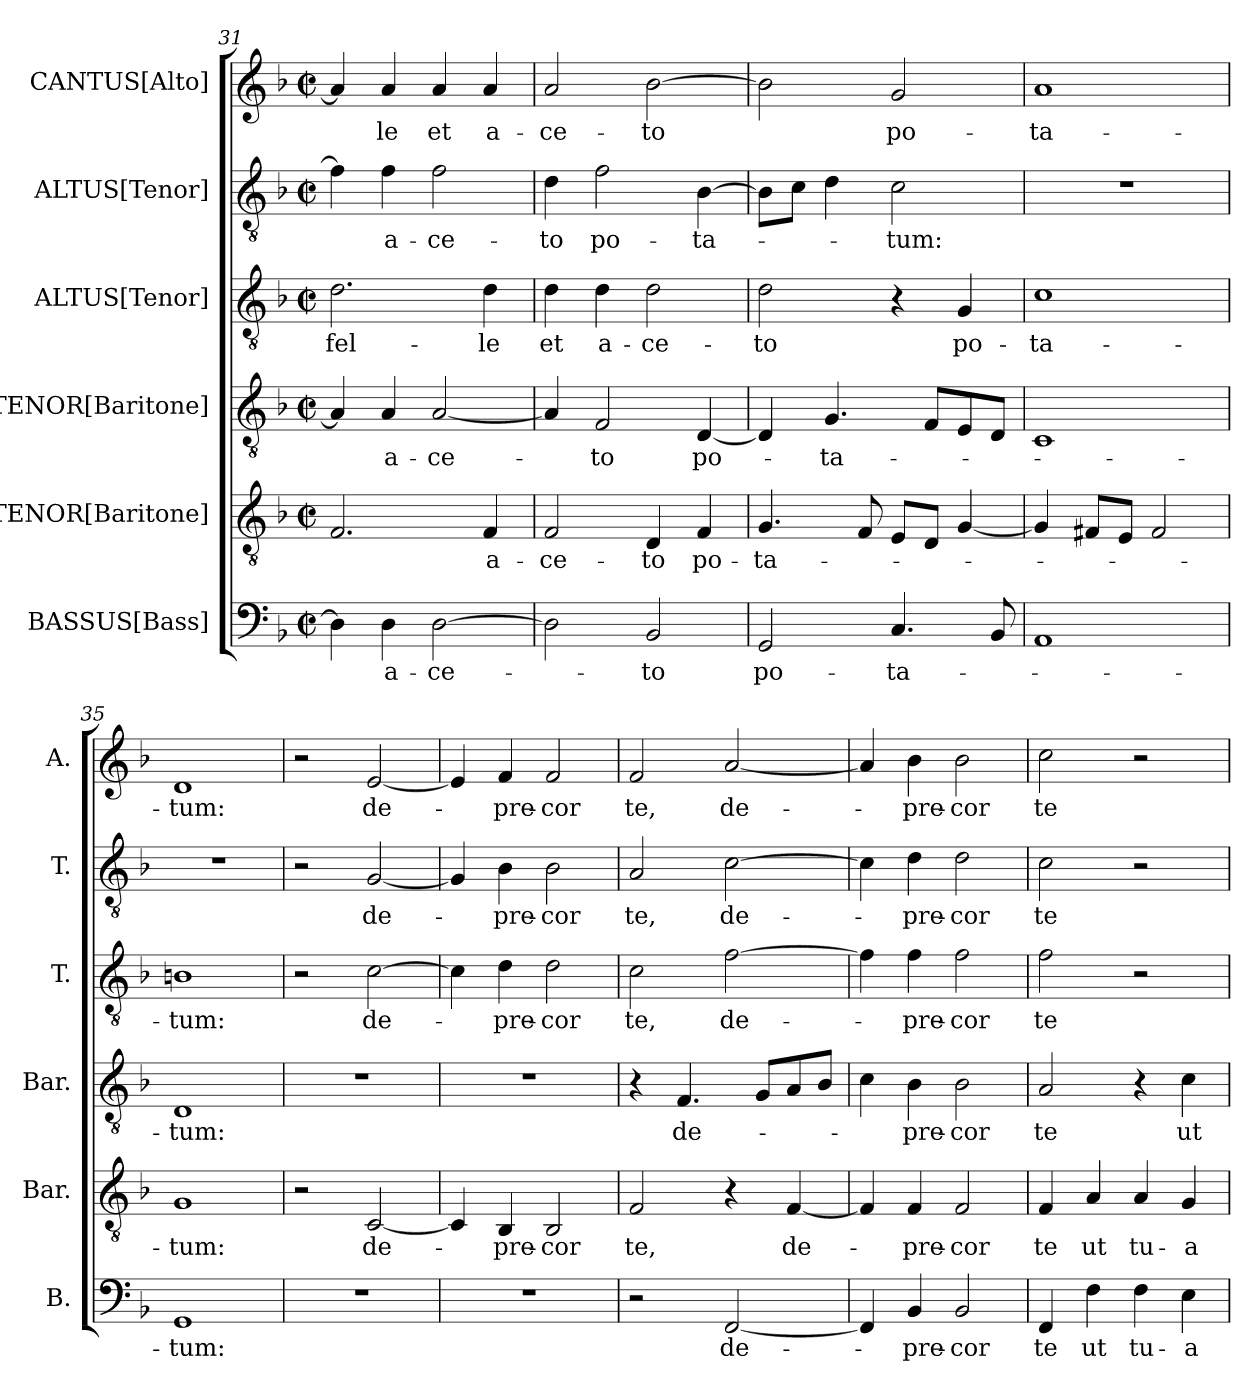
**kern	**text	**kern	**text	**kern	**text	**kern	**text	**kern	**text	**kern	**text
*part6	*part6	*part5	*part5	*part4	*part4	*part3	*part3	*part2	*part2	*part1	*part1
*staff6	*staff6	*staff5	*staff5	*staff4	*staff4	*staff3	*staff3	*staff2	*staff2	*staff1	*staff1
*I"BASSUS[Bass]	*	*I"TENOR[Baritone]	*	*I"TENOR[Baritone]	*	*I"ALTUS[Tenor]	*	*I"ALTUS[Tenor]	*	*I"CANTUS[Alto]	*
*I'B.	*	*I'Bar.	*	*I'Bar.	*	*I'T.	*	*I'T.	*	*I'A.	*
*clefF4	*	*clefGv2	*	*clefGv2	*	*clefGv2	*	*clefGv2	*	*clefG2	*
*	*	*ITrd7c12	*	*ITrd7c12	*	*ITrd7c12	*	*ITrd7c12	*	*	*
*k[b-]	*	*k[b-]	*	*k[b-]	*	*k[b-]	*	*k[b-]	*	*k[b-]	*
*F:	*	*F:	*	*F:	*	*F:	*	*F:	*	*F:	*
*M2/2	*	*M2/2	*	*M2/2	*	*M2/2	*	*M2/2	*	*M2/2	*
*met(c|)	*	*met(c|)	*	*met(c|)	*	*met(c|)	*	*met(c|)	*	*met(c|)	*
=31	=31	=31	=31	=31	=31	=31	=31	=31	=31	=31	=31
!	!	!	!	!	!	!	!LO:LY:b	!	!	!	!
4D\]	.	2.FF/	.	4AA/]	.	2.D\	fel-	4F\]	.	4a/]	.
!	!LO:LY:b	!	!	!	!LO:LY:b	!	!	!	!LO:LY:b	!	!LO:LY:b
4D\	a-	.	.	4AA/	a-	.	.	4F\	a-	4a/	-le
!	!LO:LY:b	!	!	!	!LO:LY:b	!	!	!	!LO:LY:b	!	!LO:LY:b
[>2D\	-ce-	.	.	[<2AA/	-ce-	.	.	2F\	-ce-	4a/	et
!	!	!	!LO:LY:b	!	!	!	!LO:LY:b	!	!	!	!LO:LY:b
.	.	4FF/	a-	.	.	4D\	-le	.	.	4a/	a-
!!LO:PB:g=z
=32	=32	=32	=32	=32	=32	=32	=32	=32	=32	=32	=32
!	!	!	!LO:LY:b	!	!	!	!LO:LY:b	!	!LO:LY:b	!	!LO:LY:b
2D\]	.	2FF/	-ce-	4AA/]	.	4D\	et	4D\	-to	2a/	-ce-
!	!	!	!	!	!LO:LY:b	!	!LO:LY:b	!	!LO:LY:b	!	!
.	.	.	.	2FF/	-to	4D\	a-	2F\	po-	.	.
!	!LO:LY:b	!	!LO:LY:b	!	!	!	!LO:LY:b	!	!	!	!LO:LY:b
2BB-/	-to	4DD/	-to	.	.	2D\	-ce-	.	.	[>2b-\	-to
!	!	!	!LO:LY:b	!	!LO:LY:b	!	!	!	!LO:LY:b	!	!
.	.	4FF/	po-	[<4DD/	po-	.	.	[>4BB-\	-ta-	.	.
=33	=33	=33	=33	=33	=33	=33	=33	=33	=33	=33	=33
!	!LO:LY:b	!	!LO:LY:b	!	!	!	!LO:LY:b	!	!	!	!
2GG/	po-	4.GG/	-ta-	4DD/]	.	2D\	-to	8BB-\L]	.	2b-\]	.
.	.	.	.	.	.	.	.	8C\J	.	.	.
!	!	!	!	!	!LO:LY:b	!	!	!	!	!	!
.	.	.	.	4.GG/	-ta-	.	.	4D\	.	.	.
.	.	8FF/	.	.	.	.	.	.	.	.	.
!	!LO:LY:b	!	!	!	!	!	!	!	!LO:LY:b	!	!LO:LY:b
4.C/	-ta-	8EE/L	.	.	.	4r	.	2C\	-tum:	2g/	po-
.	.	8DD/J	.	8FF/L	.	.	.	.	.	.	.
!	!	!	!	!	!	!	!LO:LY:b	!	!	!	!
.	.	[<4GG/	.	8EE/	.	4GG/	po-	.	.	.	.
8BB-/	.	.	.	8DD/J	.	.	.	.	.	.	.
=34	=34	=34	=34	=34	=34	=34	=34	=34	=34	=34	=34
!	!	!	!	!	!	!	!LO:LY:b	!	!	!	!LO:LY:b
1AA	.	4GG/]	.	1CC	.	1C	-ta-	1r	.	1a	-ta-
.	.	8FF#X/L	.	.	.	.	.	.	.	.	.
.	.	8EE/J	.	.	.	.	.	.	.	.	.
.	.	2FF#/	.	.	.	.	.	.	.	.	.
=35	=35	=35	=35	=35	=35	=35	=35	=35	=35	=35	=35
!	!LO:LY:b	!	!LO:LY:b	!	!LO:LY:b	!	!LO:LY:b	!	!	!	!LO:LY:b
1GG	-tum:	1GG	-tum:	1DD	-tum:	1BBn	-tum:	1r	.	1d	-tum:
=36	=36	=36	=36	=36	=36	=36	=36	=36	=36	=36	=36
1r	.	2r	.	1r	.	2r	.	2r	.	2r	.
!	!	!	!LO:LY:b	!	!	!	!LO:LY:b	!	!LO:LY:b	!	!LO:LY:b
.	.	[<2CC/	de-	.	.	[>2C\	de-	[<2GG/	de-	[<2e/	de-
=37	=37	=37	=37	=37	=37	=37	=37	=37	=37	=37	=37
1r	.	4CC/]	.	1r	.	4C\]	.	4GG/]	.	4e/]	.
!	!	!	!LO:LY:b	!	!	!	!LO:LY:b	!	!LO:LY:b	!	!LO:LY:b
.	.	4BBB-/	-pre-	.	.	4D\	-pre-	4BB-\	-pre-	4f/	-pre-
!	!	!	!LO:LY:b	!	!	!	!LO:LY:b	!	!LO:LY:b	!	!LO:LY:b
.	.	2BBB-/	-cor	.	.	2D\	-cor	2BB-\	-cor	2f/	-cor
=38	=38	=38	=38	=38	=38	=38	=38	=38	=38	=38	=38
!	!	!	!LO:LY:b	!	!	!	!LO:LY:b	!	!LO:LY:b	!	!LO:LY:b
2r	.	2FF/	te,	4r	.	2C\	te,	2AA/	te,	2f/	te,
!	!	!	!	!	!LO:LY:b	!	!	!	!	!	!
.	.	.	.	4.FF/	de-	.	.	.	.	.	.
!	!LO:LY:b	!	!	!	!	!	!LO:LY:b	!	!LO:LY:b	!	!LO:LY:b
[<2FF/	de-	4r	.	.	.	[>2F\	de-	[>2C\	de-	[<2a/	de-
.	.	.	.	8GG/L	.	.	.	.	.	.	.
!	!	!	!LO:LY:b	!	!	!	!	!	!	!	!
.	.	[<4FF/	de-	8AA/	.	.	.	.	.	.	.
.	.	.	.	8BB-/J	.	.	.	.	.	.	.
!!LO:LB:g=z
=39	=39	=39	=39	=39	=39	=39	=39	=39	=39	=39	=39
4FF/]	.	4FF/]	.	4C\	.	4F\]	.	4C\]	.	4a/]	.
!	!LO:LY:b	!	!LO:LY:b	!	!LO:LY:b	!	!LO:LY:b	!	!LO:LY:b	!	!LO:LY:b
4BB-/	-pre-	4FF/	-pre-	4BB-\	-pre-	4F\	-pre-	4D\	-pre-	4b-\	-pre-
!	!LO:LY:b	!	!LO:LY:b	!	!LO:LY:b	!	!LO:LY:b	!	!LO:LY:b	!	!LO:LY:b
2BB-/	-cor	2FF/	-cor	2BB-\	-cor	2F\	-cor	2D\	-cor	2b-\	-cor
=40	=40	=40	=40	=40	=40	=40	=40	=40	=40	=40	=40
!	!LO:LY:b	!	!LO:LY:b	!	!LO:LY:b	!	!LO:LY:b	!	!LO:LY:b	!	!LO:LY:b
4FF/	te	4FF/	te	2AA/	te	2F\	te	2C\	te	2cc\	te
!	!LO:LY:b	!	!LO:LY:b	!	!	!	!	!	!	!	!
4F\	ut	4AA/	ut	.	.	.	.	.	.	.	.
!	!LO:LY:b	!	!LO:LY:b	!	!	!	!	!	!	!	!
4F\	tu-	4AA/	tu-	4r	.	2r	.	2r	.	2r	.
!	!LO:LY:b	!	!LO:LY:b	!	!LO:LY:b	!	!	!	!	!	!
4E\	-a	4GG/	-a	4C\	ut	.	.	.	.	.	.
=	=	=	=	=	=	=	=	=	=	=	=
*-	*-	*-	*-	*-	*-	*-	*-	*-	*-	*-	*-
